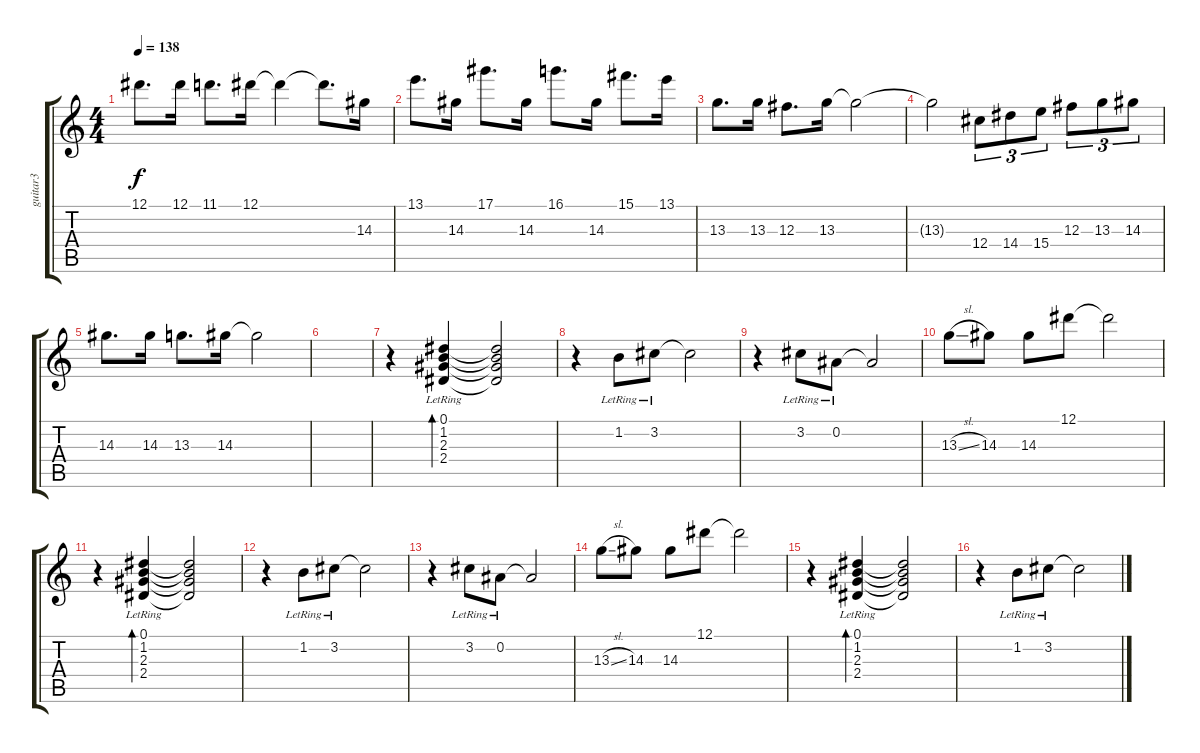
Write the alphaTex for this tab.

\track ("guitar3" "guitar3") {instrument electricguitarclean}
\staff {score tabs}
\tuning (Eb4 Bb3 Gb3 Db3 Ab2 Eb2) {hide}
\ts (4 4)
\tempo 138
\clef g2
\ks c
12.1.8{d dy f} 12.1.16 11.1.8{d} 12.1.16 12.1{t}.4 12.1{t}.8{d} 14.3.16 |
13.1.8{d} 14.3.16 17.1.8{d} 14.3.16 16.1.8{d} 14.3.16 15.1.8{d} 13.1.16 |
13.3.8{d} 13.3.16 12.3.8{d} 13.3.16 13.3{t}.2 |
13.3{t}.2 12.4.8{tu (3 2)} 14.4.8{tu (3 2)} 15.4.8{tu (3 2)} 12.3.8{tu (3 2)} 13.3.8{tu (3 2)} 14.3.8{tu (3 2)} |
14.3.8{d} 14.3.16 13.3.8{d} 14.3.16 14.3{t}.2 |
|
r.4 (0.1{lr} 1.2{lr} 2.3 2.4).4{bd 480} (0.1{t} 1.2{t} 2.3{t} 2.4{t}).2 |
r.4 1.2{lr}.8 3.2{lr}.8 3.2{t}.2 |
r.4 3.2{lr}.8 0.2{lr}.8 0.2{t}.2 |
13.3{sl}.8 14.3.8 14.3.8 12.1.8 12.1{t}.2 |
r.4 (0.1{lr} 1.2{lr} 2.3 2.4).4{bd 480} (0.1{t} 1.2{t} 2.3{t} 2.4{t}).2 |
r.4 1.2{lr}.8 3.2{lr}.8 3.2{t}.2 |
r.4 3.2{lr}.8 0.2{lr}.8 0.2{t}.2 |
13.3{sl}.8 14.3.8 14.3.8 12.1.8 12.1{t}.2 |
r.4 (0.1{lr} 1.2{lr} 2.3 2.4).4{bd 480} (0.1{t} 1.2{t} 2.3{t} 2.4{t}).2 |
r.4 1.2{lr}.8 3.2{lr}.8 3.2{t}.2
